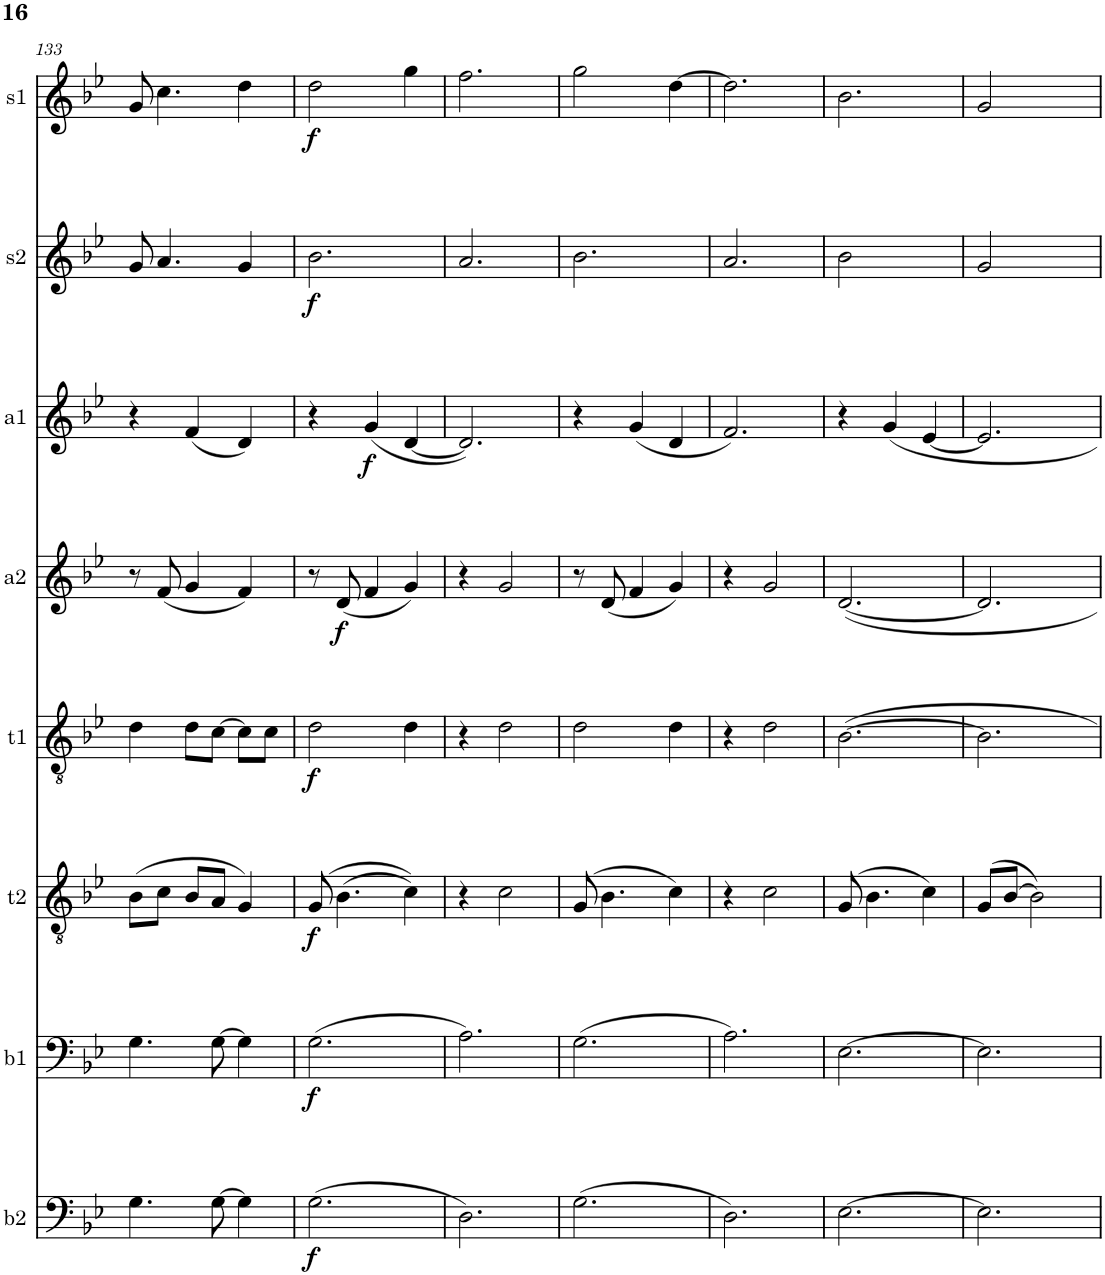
**kern	**dynam	**kern	**dynam	**kern	**dynam	**kern	**dynam	**kern	**dynam	**kern	**dynam	**kern	**dynam	**kern	**dynam
*part8	*part8	*part7	*part7	*part6	*part6	*part5	*part5	*part4	*part4	*part3	*part3	*part2	*part2	*part1	*part1
*staff8	*staff8	*staff7	*staff7	*staff6	*staff6	*staff5	*staff5	*staff4	*staff4	*staff3	*staff3	*staff2	*staff2	*staff1	*staff1
*I"b2	*	*I"b1	*	*I"t2	*	*I"t1	*	*I"a2	*	*I"a1	*	*I"s2	*	*I"s1	*
*I'b2	*	*I'b1	*	*I't2	*	*I't1	*	*I'a2	*	*I'a1	*	*I's2	*	*I's1	*
!!LO:PB:g=z
*clefF4	*	*clefF4	*	*clefGv2	*	*clefGv2	*	*clefG2	*	*clefG2	*	*clefG2	*	*clefG2	*
*k[b-e-]	*	*k[b-e-]	*	*k[b-e-]	*	*k[b-e-]	*	*k[b-e-]	*	*k[b-e-]	*	*k[b-e-]	*	*k[b-e-]	*
*M3/4	*	*M3/4	*	*M3/4	*	*M3/4	*	*M3/4	*	*M3/4	*	*M3/4	*	*M3/4	*
=133	=133	=133	=133	=133	=133	=133	=133	=133	=133	=133	=133	=133	=133	=133	=133
4.G\	.	4.G\	.	(8B-\L	.	4d\	.	8r	.	4r	.	8g/	.	8g/	.
.	.	.	.	8c\J	.	.	.	(8f/	.	.	.	4.a/	.	4.cc\	.
.	.	.	.	8B-/L	.	8d\L	.	4g/	.	(4f/	.	.	.	.	.
[8G\	.	[8G\	.	8A/J	.	[8c\J	.	.	.	.	.	.	.	.	.
4G\]	.	4G\]	.	4G/)	.	8c\L]	.	4f/)	.	4d/)	.	4g/	.	4dd\	.
.	.	.	.	.	.	8c\J	.	.	.	.	.	.	.	.	.
=134	=134	=134	=134	=134	=134	=134	=134	=134	=134	=134	=134	=134	=134	=134	=134
!	!LO:DY:b	!	!LO:DY:b	!	!LO:DY:b	!	!LO:DY:b	!	!	!	!	!	!LO:DY:b	!	!LO:DY:b
(2.G\	f	(2.G\	f	(8G/	f	2d\	f	8r	.	4r	.	2.b-\	f	2dd\	f
!	!	!	!	!	!	!	!	!	!LO:DY:b	!	!	!	!	!	!
.	.	.	.	(4.B-\	.	.	.	(8d/	f	.	.	.	.	.	.
!	!	!	!	!	!	!	!	!	!	!	!LO:DY:b	!	!	!	!
.	.	.	.	.	.	.	.	4f/	.	(4g/	f	.	.	.	.
.	.	.	.	4c\))	.	4d\	.	4g/)	.	[4d/	.	.	.	4gg\	.
=135	=135	=135	=135	=135	=135	=135	=135	=135	=135	=135	=135	=135	=135	=135	=135
2.D\)	.	2.A\)	.	4r	.	4r	.	4r	.	2.d/])	.	2.a/	.	2.ff\	.
.	.	.	.	2c\	.	2d\	.	2g/	.	.	.	.	.	.	.
=136	=136	=136	=136	=136	=136	=136	=136	=136	=136	=136	=136	=136	=136	=136	=136
(2.G\	.	(2.G\	.	(8G/	.	2d\	.	8r	.	4r	.	2.b-\	.	2gg\	.
.	.	.	.	4.B-\	.	.	.	(8d/	.	.	.	.	.	.	.
.	.	.	.	.	.	.	.	4f/	.	(4g/	.	.	.	.	.
.	.	.	.	4c\)	.	4d\	.	4g/)	.	4d/	.	.	.	[4dd\	.
=137	=137	=137	=137	=137	=137	=137	=137	=137	=137	=137	=137	=137	=137	=137	=137
2.D\)	.	2.A\)	.	4r	.	4r	.	4r	.	2.f/)	.	2.a/	.	2.dd\]	.
.	.	.	.	2c\	.	2d\	.	2g/	.	.	.	.	.	.	.
=138	=138	=138	=138	=138	=138	=138	=138	=138	=138	=138	=138	=138	=138	=138	=138
[2.E-\	.	[2.E-\	.	(8G/	.	[2.B-\	.	[2.d/	.	4r	.	2b-\	.	2.b-\	.
.	.	.	.	4.B-\	.	.	.	.	.	.	.	.	.	.	.
.	.	.	.	.	.	.	.	.	.	4g/	.	.	.	.	.
.	.	.	.	4c\)	.	.	.	.	.	[4e-/	.	4ryy	.	.	.
=139	=139	=139	=139	=139	=139	=139	=139	=139	=139	=139	=139	=139	=139	=139	=139
2.E-\]	.	2.E-\]	.	(8G/L	.	2.B-\]	.	2.d/]	.	2.e-/]	.	2g/	.	2g/	.
.	.	.	.	[8B-/J	.	.	.	.	.	.	.	.	.	.	.
.	.	.	.	2B-\])	.	.	.	.	.	.	.	.	.	.	.
.	.	.	.	.	.	.	.	.	.	.	.	4ryy	.	4ryy	.
=	=	=	=	=	=	=	=	=	=	=	=	=	=	=	=
*-	*-	*-	*-	*-	*-	*-	*-	*-	*-	*-	*-	*-	*-	*-	*-
